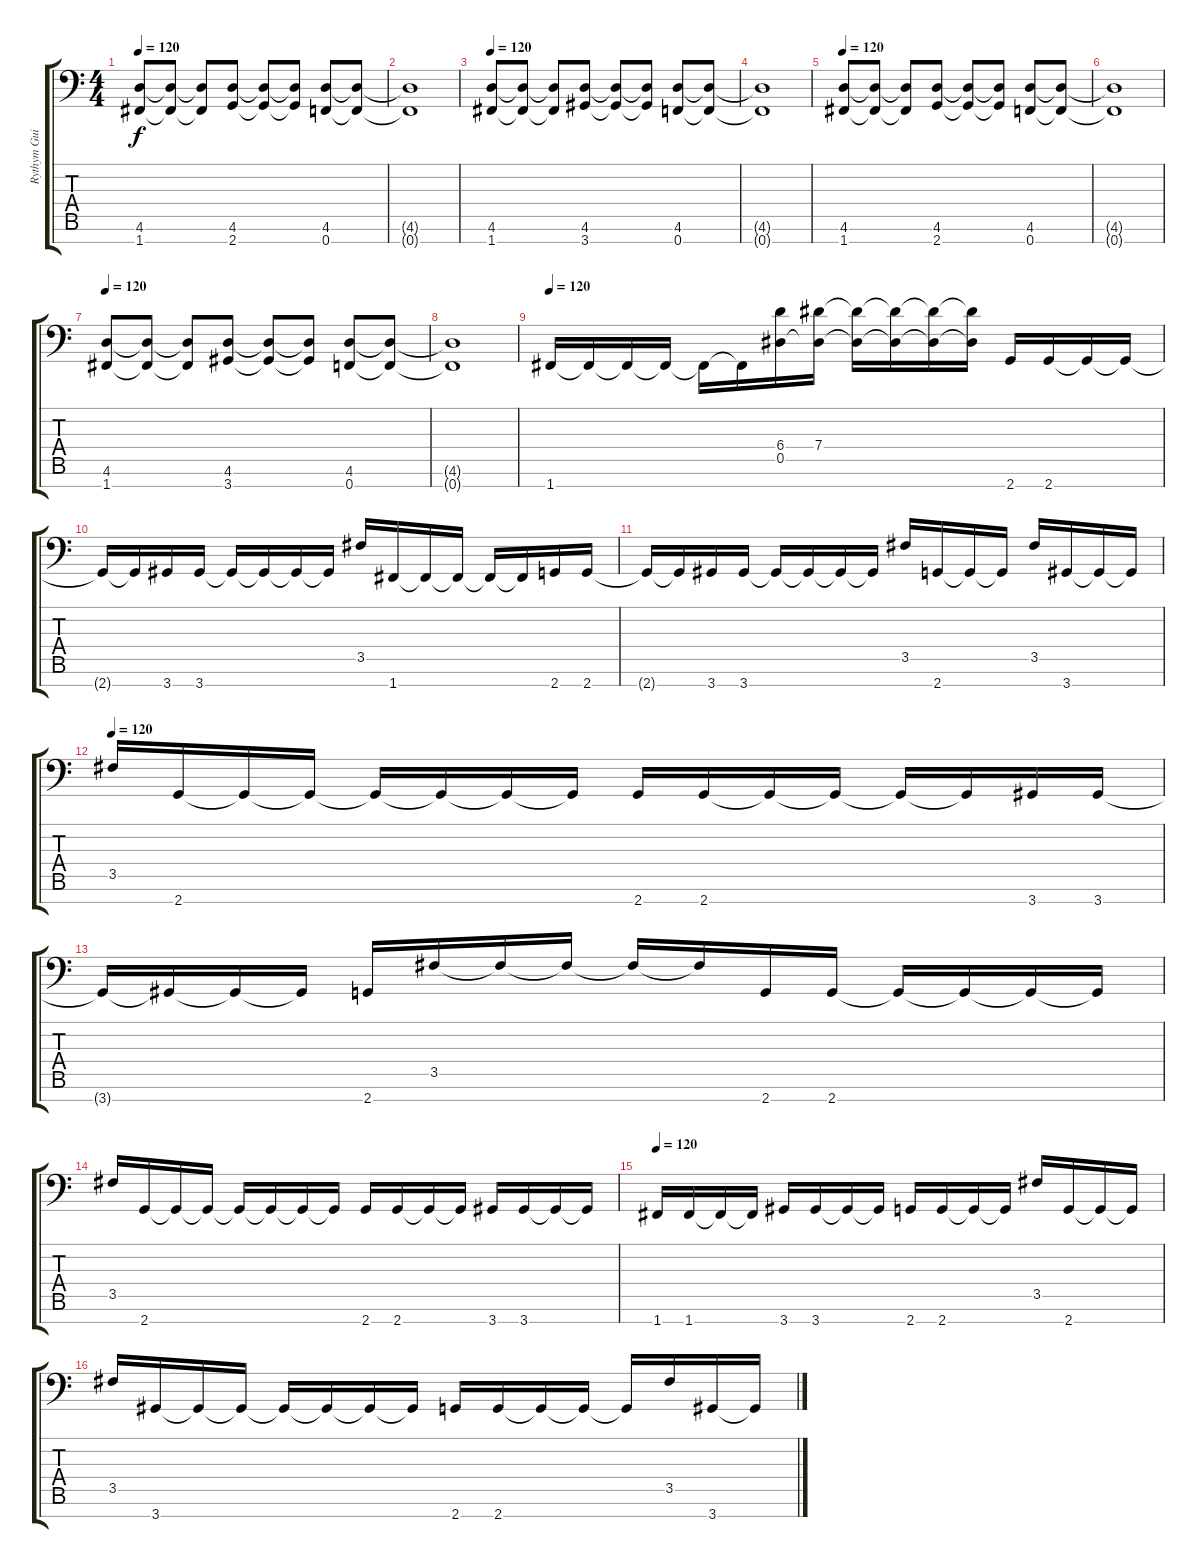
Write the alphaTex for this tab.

\track ("Rythym Guitar 2 (Tuned To F)" "Rythym Gui") {instrument distortionguitar}
\staff {score tabs}
\tuning (Bb3 Gb3 Db3 Ab2 Eb2 Bb1 F1) {hide}
\ts (4 4)
\tempo 120
\clef f4
\ks c
(4.6 1.7).8{dy f} (4.6{t} 1.7{t}).8 (4.6{t} 1.7{t}).8 (4.6 2.7).8 (4.6{t} 2.7{t}).8 (4.6{t} 2.7{t}).8 (4.6 0.7).8 (4.6{t} 0.7{t}).8 |
(4.6{t} 0.7{t}).1 |
\tempo 120
(4.6 1.7).8 (4.6{t} 1.7{t}).8 (4.6{t} 1.7{t}).8 (4.6 3.7).8 (4.6{t} 3.7{t}).8 (4.6{t} 3.7{t}).8 (4.6 0.7).8 (4.6{t} 0.7{t}).8 |
(4.6{t} 0.7{t}).1 |
\tempo 120
(4.6 1.7).8 (4.6{t} 1.7{t}).8 (4.6{t} 1.7{t}).8 (4.6 2.7).8 (4.6{t} 2.7{t}).8 (4.6{t} 2.7{t}).8 (4.6 0.7).8 (4.6{t} 0.7{t}).8 |
(4.6{t} 0.7{t}).1 |
\tempo 120
(4.6 1.7).8 (4.6{t} 1.7{t}).8 (4.6{t} 1.7{t}).8 (4.6 3.7).8 (4.6{t} 3.7{t}).8 (4.6{t} 3.7{t}).8 (4.6 0.7).8 (4.6{t} 0.7{t}).8 |
(4.6{t} 0.7{t}).1 |
\tempo 120
1.7.16 1.7{t}.16 1.7{t}.16 1.7{t}.16 1.7{t}.16 1.7{t}.16 (6.4 0.5).16 (7.4 0.5{t}).16 (7.4{t} 0.5{t}).16 (7.4{t} 0.5{t}).16 (7.4{t} 0.5{t}).16 (7.4{t} 0.5{t}).16 2.7.16 2.7.16 2.7{t}.16 2.7{t}.16 |
2.7{t}.16 2.7{t}.16 3.7.16 3.7.16 3.7{t}.16 3.7{t}.16 3.7{t}.16 3.7{t}.16 3.5.16 1.7.16 1.7{t}.16 1.7{t}.16 1.7{t}.16 1.7{t}.16 2.7.16 2.7.16 |
2.7{t}.16 2.7{t}.16 3.7.16 3.7.16 3.7{t}.16 3.7{t}.16 3.7{t}.16 3.7{t}.16 3.5.16 2.7.16 2.7{t}.16 2.7{t}.16 3.5.16 3.7.16 3.7{t}.16 3.7{t}.16 |
\tempo 120
3.5.16 2.7.16 2.7{t}.16 2.7{t}.16 2.7{t}.16 2.7{t}.16 2.7{t}.16 2.7{t}.16 2.7.16 2.7.16 2.7{t}.16 2.7{t}.16 2.7{t}.16 2.7{t}.16 3.7.16 3.7.16 |
3.7{t}.16 3.7{t}.16 3.7{t}.16 3.7{t}.16 2.7.16 3.5.16 3.5{t}.16 3.5{t}.16 3.5{t}.16 3.5{t}.16 2.7.16 2.7.16 2.7{t}.16 2.7{t}.16 2.7{t}.16 2.7{t}.16 |
3.5.16 2.7.16 2.7{t}.16 2.7{t}.16 2.7{t}.16 2.7{t}.16 2.7{t}.16 2.7{t}.16 2.7.16 2.7.16 2.7{t}.16 2.7{t}.16 3.7.16 3.7.16 3.7{t}.16 3.7{t}.16 |
\tempo 120
1.7.16 1.7.16 1.7{t}.16 1.7{t}.16 3.7.16 3.7.16 3.7{t}.16 3.7{t}.16 2.7.16 2.7.16 2.7{t}.16 2.7{t}.16 3.5.16 2.7.16 2.7{t}.16 2.7{t}.16 |
3.5.16 3.7.16 3.7{t}.16 3.7{t}.16 3.7{t}.16 3.7{t}.16 3.7{t}.16 3.7{t}.16 2.7.16 2.7.16 2.7{t}.16 2.7{t}.16 2.7{t}.16 3.5.16 3.7.16 3.7{t}.16
